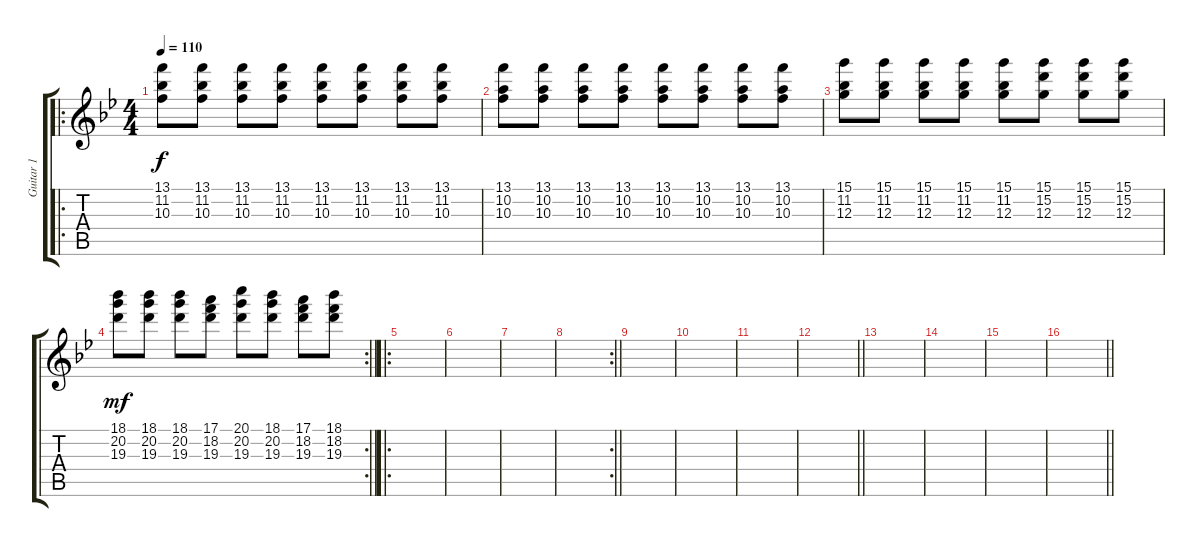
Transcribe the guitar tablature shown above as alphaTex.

\track ("Guitar 1" "Guitar 1") {instrument electricguitarjazz}
\staff {score tabs}
\tuning (E4 B3 G3 D3 A2 E2) {hide}
\ro
\ts (4 4)
\tempo 110
\clef g2
\ks bb
(13.1 11.2 10.3).8{dy f volume 9} (13.1 11.2 10.3).8 (13.1 11.2 10.3).8 (13.1 11.2 10.3).8 (13.1 11.2 10.3).8 (13.1 11.2 10.3).8 (13.1 11.2 10.3).8 (13.1 11.2 10.3).8 |
(13.1 10.2 10.3).8 (13.1 10.2 10.3).8 (13.1 10.2 10.3).8 (13.1 10.2 10.3).8 (13.1 10.2 10.3).8 (13.1 10.2 10.3).8 (13.1 10.2 10.3).8 (13.1 10.2 10.3).8 |
(15.1 11.2 12.3).8 (15.1 11.2 12.3).8 (15.1 11.2 12.3).8 (15.1 11.2 12.3).8 (15.1 11.2 12.3).8 (15.1 15.2 12.3).8 (15.1 15.2 12.3).8 (15.1 15.2 12.3).8 |
\rc 2
\barLineRight lightlight
(18.1 20.2 19.3).8{dy mf} (18.1 20.2 19.3).8 (18.1 20.2 19.3).8 (17.1 18.2 19.3).8 (20.1 20.2 19.3).8 (18.1 20.2 19.3).8 (17.1 18.2 19.3).8 (18.1 18.2 19.3).8 |
\ro
|
|
|
\rc 2
\barLineRight lightlight
|
|
|
|
\barLineRight lightlight
|
|
|
|
\barLineRight lightlight
